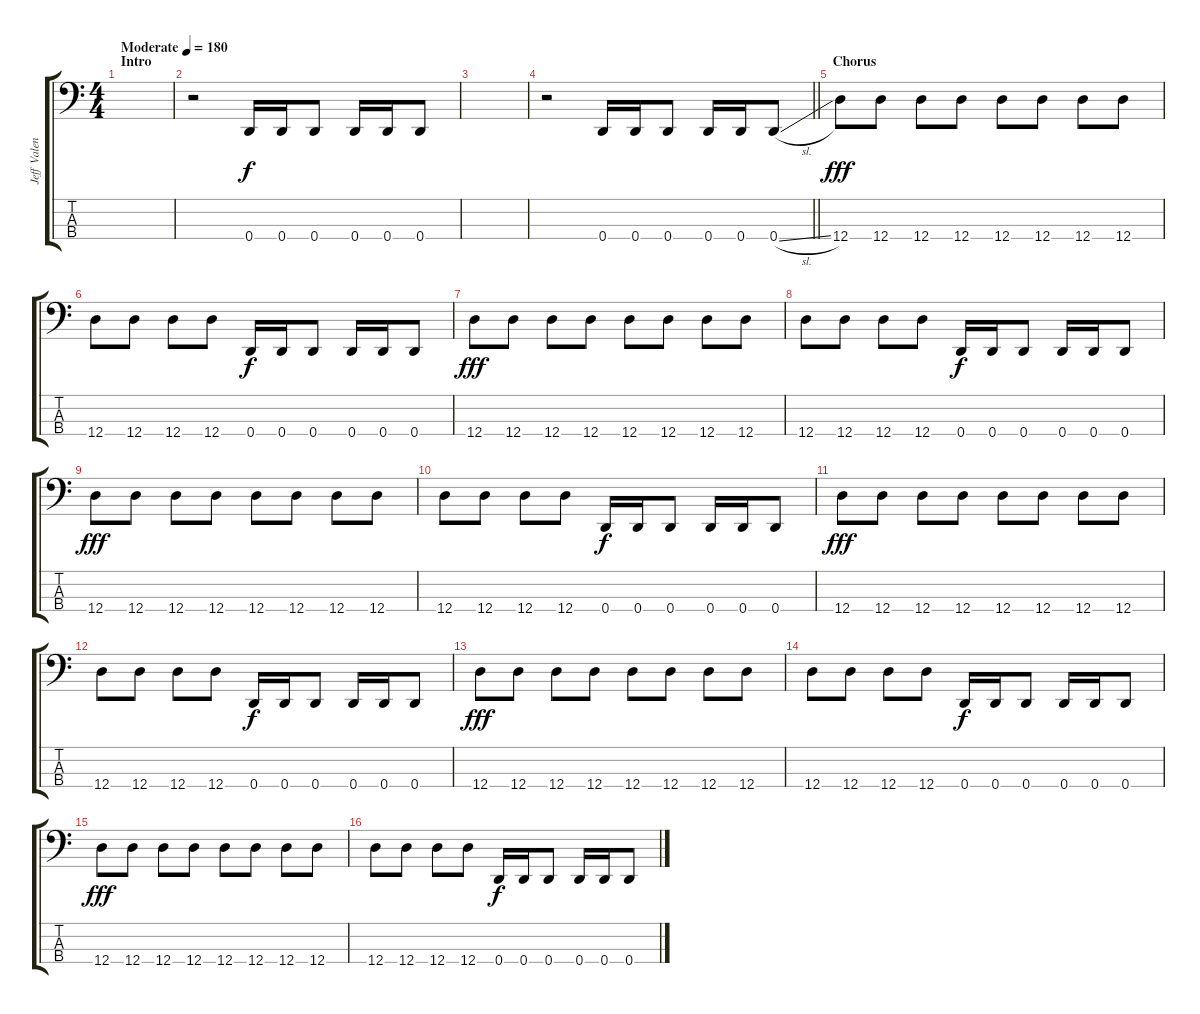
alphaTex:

\track ("Jeff Valentine " "Jeff Valen") {instrument electricbassfinger}
\staff {score tabs}
\tuning (G2 D2 A1 D1) {hide}
\ts (4 4)
\section ("" "Intro")
\tempo (180 "Moderate")
\clef f4
\ks c
|
r.2 0.4.16 0.4.16 0.4.8 0.4.16 0.4.16 0.4.8 |
|
\barLineRight lightlight
r.2 0.4.16 0.4.16 0.4.8 0.4.16 0.4.16 0.4{sl}.8 |
\section ("" "Chorus")
12.4.8{dy fff} 12.4.8 12.4.8 12.4.8 12.4.8 12.4.8 12.4.8 12.4.8 |
12.4.8 12.4.8 12.4.8 12.4.8 0.4.16{dy f} 0.4.16 0.4.8 0.4.16 0.4.16 0.4.8 |
12.4.8{dy fff} 12.4.8 12.4.8 12.4.8 12.4.8 12.4.8 12.4.8 12.4.8 |
12.4.8 12.4.8 12.4.8 12.4.8 0.4.16{dy f} 0.4.16 0.4.8 0.4.16 0.4.16 0.4.8 |
12.4.8{dy fff} 12.4.8 12.4.8 12.4.8 12.4.8 12.4.8 12.4.8 12.4.8 |
12.4.8 12.4.8 12.4.8 12.4.8 0.4.16{dy f} 0.4.16 0.4.8 0.4.16 0.4.16 0.4.8 |
12.4.8{dy fff} 12.4.8 12.4.8 12.4.8 12.4.8 12.4.8 12.4.8 12.4.8 |
12.4.8 12.4.8 12.4.8 12.4.8 0.4.16{dy f} 0.4.16 0.4.8 0.4.16 0.4.16 0.4.8 |
12.4.8{dy fff} 12.4.8 12.4.8 12.4.8 12.4.8 12.4.8 12.4.8 12.4.8 |
12.4.8 12.4.8 12.4.8 12.4.8 0.4.16{dy f} 0.4.16 0.4.8 0.4.16 0.4.16 0.4.8 |
12.4.8{dy fff} 12.4.8 12.4.8 12.4.8 12.4.8 12.4.8 12.4.8 12.4.8 |
12.4.8 12.4.8 12.4.8 12.4.8 0.4.16{dy f} 0.4.16 0.4.8 0.4.16 0.4.16 0.4.8
